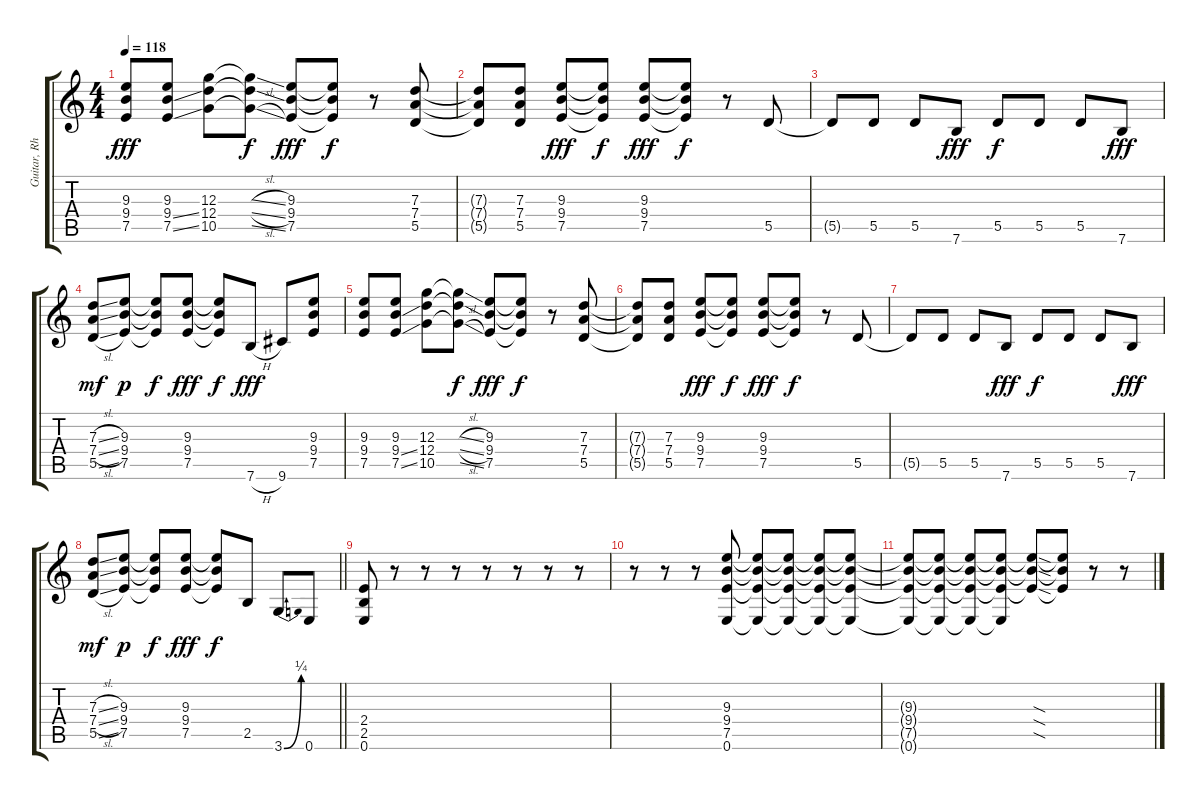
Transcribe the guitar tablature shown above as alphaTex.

\track ("Guitar, Rhythm" "Guitar, Rh") {instrument overdrivenguitar}
\staff {score tabs}
\tuning (E4 B3 G3 D3 A2 E2) {hide}
\ts (4 4)
\tempo 118
\clef g2
\ks c
(9.3 9.4 7.5).8{dy fff} (9.3 9.4{ss} 7.5{ss}).8 (12.3 12.4 10.5).8 (12.3{sl t} 12.4{sl t} 10.5{sl t}).8{dy f} (9.3 9.4 7.5).8{dy fff} (9.3{t} 9.4{t} 7.5{t}).8{dy f} r.8 (7.3 7.4 5.5).8 |
(7.3{t} 7.4{t} 5.5{t}).8 (7.3 7.4 5.5).8 (9.3 9.4 7.5).8{dy fff} (9.3{t} 9.4{t} 7.5{t}).8{dy f} (9.3 9.4 7.5).8{dy fff} (9.3{t} 9.4{t} 7.5{t}).8{dy f} r.8 5.5.8 |
5.5{t}.8 5.5.8 5.5.8 7.6.8{dy fff} 5.5.8{dy f} 5.5.8 5.5.8 7.6.8{dy fff} |
(7.3{sl} 7.4{sl} 5.5{sl}).8{dy mf} (9.3 9.4 7.5).8{dy p} (9.3{t} 9.4{t} 7.5{t}).8{dy f} (9.3 9.4 7.5).8{dy fff} (9.3{t} 9.4{t} 7.5{t}).8{dy f} 7.6{h}.8{dy fff} 9.6.8 (9.3 9.4 7.5).8 |
(9.3 9.4 7.5).8 (9.3 9.4{ss} 7.5{ss}).8 (12.3 12.4 10.5).8 (12.3{sl t} 12.4{sl t} 10.5{sl t}).8{dy f} (9.3 9.4 7.5).8{dy fff} (9.3{t} 9.4{t} 7.5{t}).8{dy f} r.8 (7.3 7.4 5.5).8 |
(7.3{t} 7.4{t} 5.5{t}).8 (7.3 7.4 5.5).8 (9.3 9.4 7.5).8{dy fff} (9.3{t} 9.4{t} 7.5{t}).8{dy f} (9.3 9.4 7.5).8{dy fff} (9.3{t} 9.4{t} 7.5{t}).8{dy f} r.8 5.5.8 |
5.5{t}.8 5.5.8 5.5.8 7.6.8{dy fff} 5.5.8{dy f} 5.5.8 5.5.8 7.6.8{dy fff} |
\barLineRight lightlight
(7.3{sl} 7.4{sl} 5.5{sl}).8{dy mf} (9.3 9.4 7.5).8{dy p} (9.3{t} 9.4{t} 7.5{t}).8{dy f} (9.3 9.4 7.5).8{dy fff} (9.3{t} 9.4{t} 7.5{t}).8{dy f} 2.5.8 3.6{be (bend 0 0 60 1)}.8 0.6.8 |
(2.4 2.5 0.6).8 r.8 r.8 r.8 r.8 r.8 r.8 r.8 |
r.8 r.8 r.8 (9.3 9.4 7.5 0.6).8 (9.3{t} 9.4{t} 7.5{t} 0.6{t}).8 (9.3{t} 9.4{t} 7.5{t} 0.6{t}).8 (9.3{t} 9.4{t} 7.5{t} 0.6{t}).8 (9.3{t} 9.4{t} 7.5{t} 0.6{t}).8 |
(9.3{t} 9.4{t} 7.5{t} 0.6{t}).8 (9.3{t} 9.4{t} 7.5{t} 0.6{t}).8 (9.3{t} 9.4{t} 7.5{t} 0.6{t}).8 (9.3{t} 9.4{t} 7.5{t} 0.6{t}).8 (9.3{sod t} 9.4{sod t} 7.5{sod t}).8 (9.3{t} 9.4{t} 7.5{t}).8 r.8 r.8
